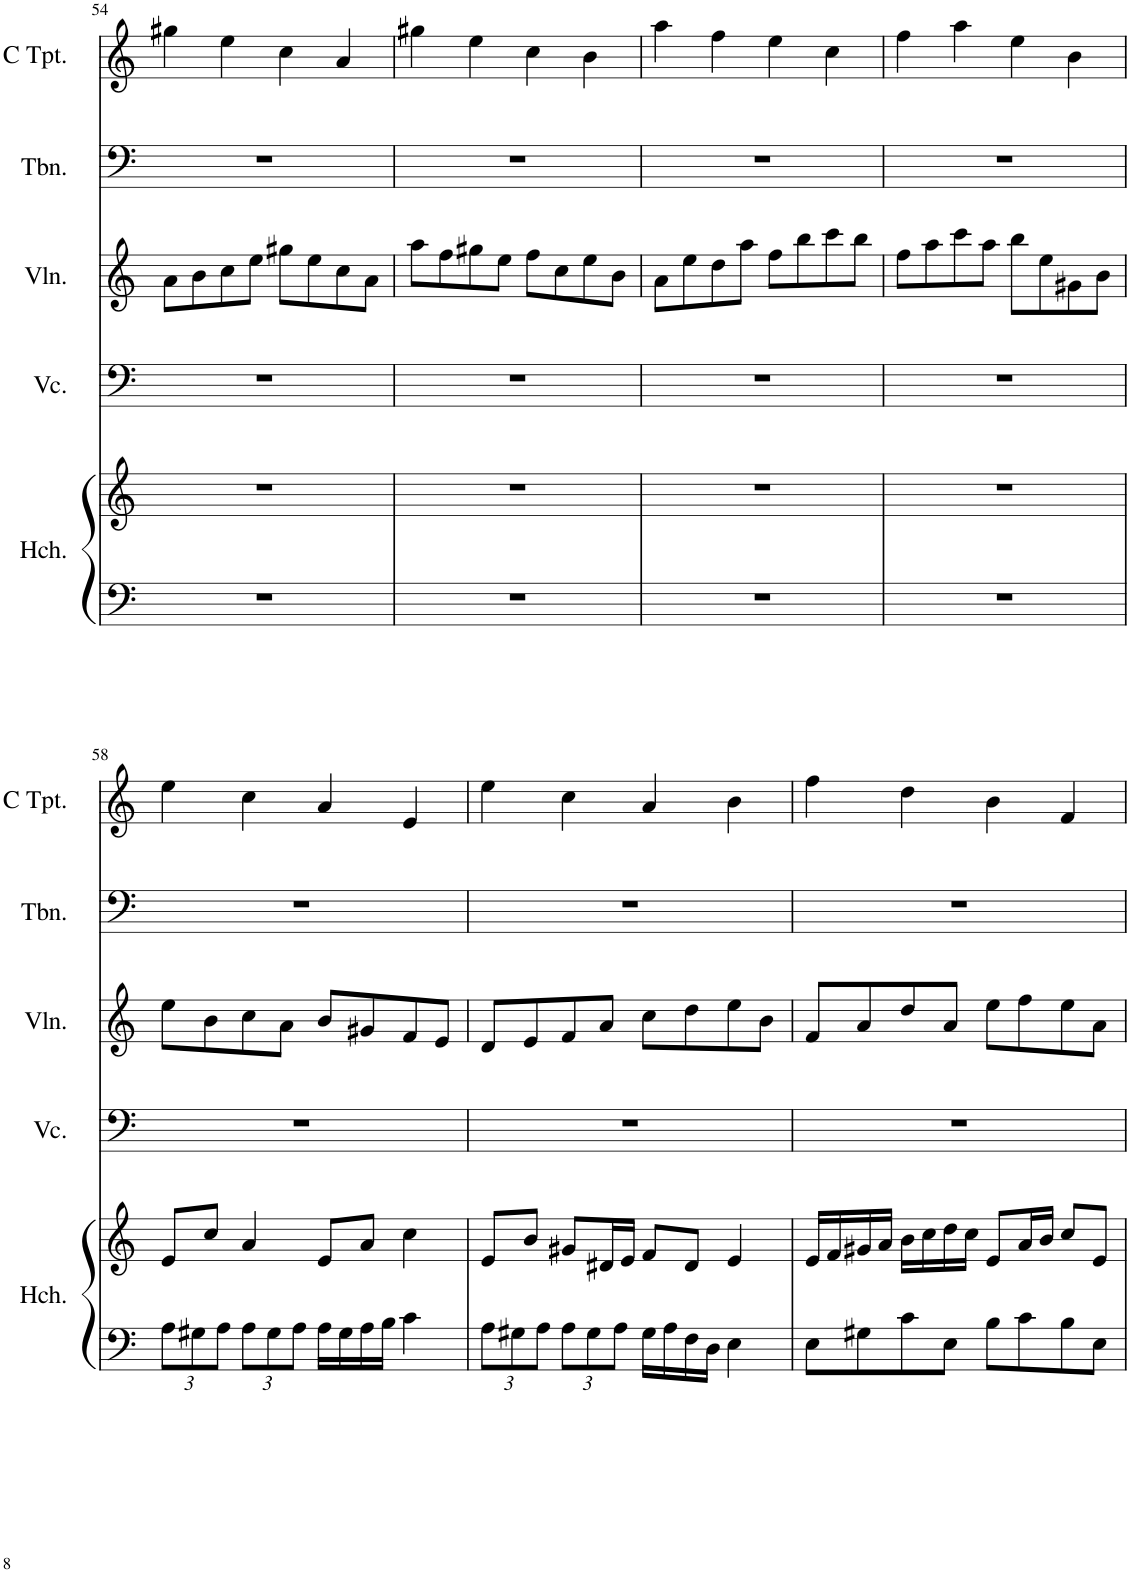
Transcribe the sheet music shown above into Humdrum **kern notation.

**kern	**kern	**kern	**kern	**kern	**kern
*part5	*part5	*part4	*part3	*part2	*part1
*staff6	*staff5	*staff4	*staff3	*staff2	*staff1
*I"拨弦琴	*	*I"大提琴	*I"小提琴	*I"长号	*I"C调小号
!!LO:PB:g=z
*clefF4	*clefG2	*clefF4	*clefG2	*clefF4	*clefG2
*	*	*	*	*	*Trd1c2
*k[]	*k[]	*k[]	*k[]	*k[]	*k[]
*M4/4	*M4/4	*M4/4	*M4/4	*M4/4	*M4/4
=54	=54	=54	=54	=54	=54
1r	1r	1r	8a\L	1r	4gg#X\
.	.	.	8b\	.	.
.	.	.	8cc\	.	4ee\
.	.	.	8ee\J	.	.
.	.	.	8gg#X\L	.	4cc\
.	.	.	8ee\	.	.
.	.	.	8cc\	.	4a/
.	.	.	8a\J	.	.
=55	=55	=55	=55	=55	=55
1r	1r	1r	8aa\L	1r	4gg#X\
.	.	.	8ff\	.	.
.	.	.	8gg#X\	.	4ee\
.	.	.	8ee\J	.	.
.	.	.	8ff\L	.	4cc\
.	.	.	8cc\	.	.
.	.	.	8ee\	.	4b\
.	.	.	8b\J	.	.
=56	=56	=56	=56	=56	=56
1r	1r	1r	8a\L	1r	4aa\
.	.	.	8ee\	.	.
.	.	.	8dd\	.	4ff\
.	.	.	8aa\J	.	.
.	.	.	8ff\L	.	4ee\
.	.	.	8bb\	.	.
.	.	.	8ccc\	.	4cc\
.	.	.	8bb\J	.	.
=57	=57	=57	=57	=57	=57
1r	1r	1r	8ff\L	1r	4ff\
.	.	.	8aa\	.	.
.	.	.	8ccc\	.	4aa\
.	.	.	8aa\J	.	.
.	.	.	8bb\L	.	4ee\
.	.	.	8ee\	.	.
.	.	.	8g#X\	.	4b\
.	.	.	8b\J	.	.
!!LO:LB:g=z
=58	=58	=58	=58	=58	=58
*Xbrackettup	*	*	*	*	*
12A\L	8e/L	1r	8ee\L	1r	4ee\
12G#X\	.	.	.	.	.
.	8cc/J	.	8b\	.	.
12A\J	.	.	.	.	.
12A\L	4a/	.	8cc\	.	4cc\
12G#\	.	.	.	.	.
.	.	.	8a\J	.	.
12A\J	.	.	.	.	.
16A\LL	8e/L	.	8b/L	.	4a/
16G#\	.	.	.	.	.
16A\	8a/J	.	8g#X/	.	.
16B\JJ	.	.	.	.	.
4c\	4cc\	.	8f/	.	4e/
.	.	.	8e/J	.	.
=59	=59	=59	=59	=59	=59
12A\L	8e/L	1r	8d/L	1r	4ee\
12G#X\	.	.	.	.	.
.	8b/J	.	8e/	.	.
12A\J	.	.	.	.	.
12A\L	8g#X/L	.	8f/	.	4cc\
12G#\	.	.	.	.	.
.	16d#X/L	.	8a/J	.	.
12A\J	.	.	.	.	.
.	16e/JJ	.	.	.	.
16G#\LL	8f/L	.	8cc\L	.	4a/
16A\	.	.	.	.	.
16F\	8d#/J	.	8dd\	.	.
16D\JJ	.	.	.	.	.
4E\	4e/	.	8ee\	.	4b\
.	.	.	8b\J	.	.
=60	=60	=60	=60	=60	=60
8E\L	16e/LL	1r	8f/L	1r	4ff\
.	16f/	.	.	.	.
8G#X\	16g#X/	.	8a/	.	.
.	16a/JJ	.	.	.	.
8c\	16b\LL	.	8dd/	.	4dd\
.	16cc\	.	.	.	.
8E\J	16dd\	.	8a/J	.	.
.	16cc\JJ	.	.	.	.
8B\L	8e/L	.	8ee\L	.	4b\
8c\	16a/L	.	8ff\	.	.
.	16b/JJ	.	.	.	.
8B\	8cc/L	.	8ee\	.	4f/
8E\J	8e/J	.	8a\J	.	.
=	=	=	=	=	=
*-	*-	*-	*-	*-	*-
